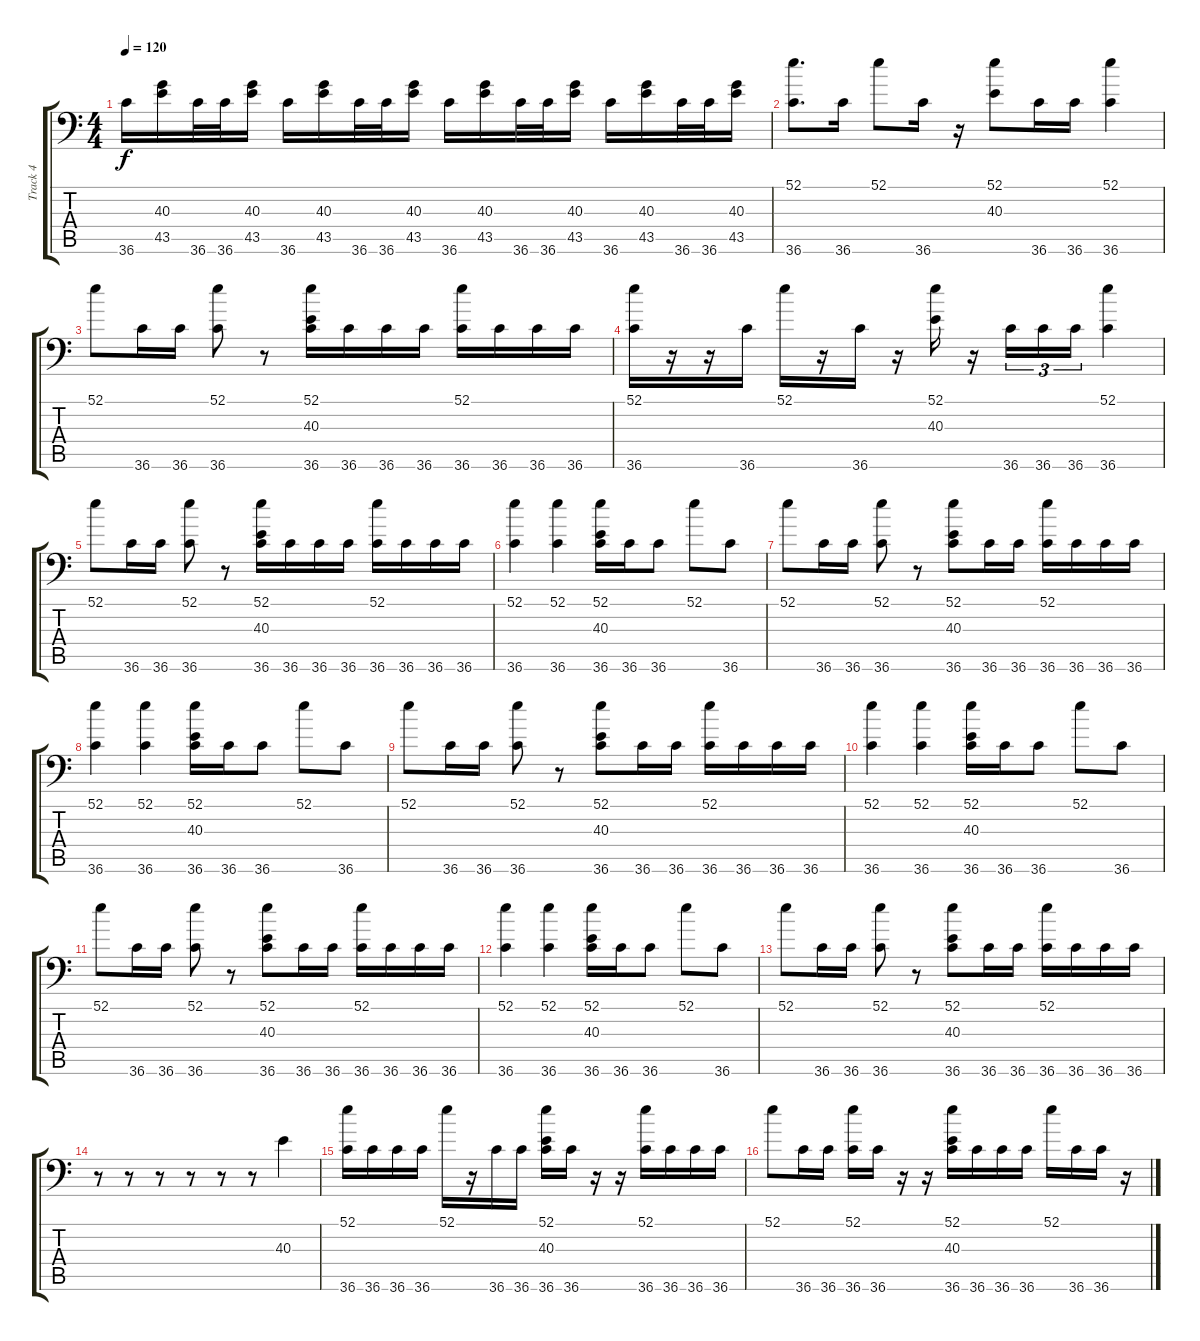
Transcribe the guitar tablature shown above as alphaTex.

\track ("Track 4" "Track 4") {instrument acousticgrandpiano}
\staff {score tabs}
\tuning (C-1 C-1 C-1 C-1 C-1 C-1) {hide}
\ts (4 4)
\tempo 120
\clef f4
\ks c
36.6.16{dy f} (40.3 43.5).16 36.6.32 36.6.32 (40.3 43.5).16 36.6.16 (40.3 43.5).16 36.6.32 36.6.32 (40.3 43.5).16 36.6.16 (40.3 43.5).16 36.6.32 36.6.32 (40.3 43.5).16 36.6.16 (40.3 43.5).16 36.6.32 36.6.32 (40.3 43.5).16 |
(52.1 36.6).8{d} 36.6.16 52.1.8 36.6.16 r.16 (52.1 40.3).8 36.6.16 36.6.16 (52.1 36.6).4 |
52.1.8 36.6.16 36.6.16 (52.1 36.6).8 r.8 (52.1 40.3 36.6).16 36.6.16 36.6.16 36.6.16 (52.1 36.6).16 36.6.16 36.6.16 36.6.16 |
(52.1 36.6).16 r.16 r.16 36.6.16 52.1.16 r.16 36.6.16 r.16 (52.1 40.3).16 r.16 36.6.16{tu (3 2)} 36.6.16{tu (3 2)} 36.6.16{tu (3 2)} (52.1 36.6).4 |
52.1.8 36.6.16 36.6.16 (52.1 36.6).8 r.8 (52.1 40.3 36.6).16 36.6.16 36.6.16 36.6.16 (52.1 36.6).16 36.6.16 36.6.16 36.6.16 |
(52.1 36.6).4 (52.1 36.6).4 (52.1 40.3 36.6).16 36.6.16 36.6.8 52.1.8 36.6.8 |
52.1.8 36.6.16 36.6.16 (52.1 36.6).8 r.8 (52.1 40.3 36.6).8 36.6.16 36.6.16 (52.1 36.6).16 36.6.16 36.6.16 36.6.16 |
(52.1 36.6).4 (52.1 36.6).4 (52.1 40.3 36.6).16 36.6.16 36.6.8 52.1.8 36.6.8 |
52.1.8 36.6.16 36.6.16 (52.1 36.6).8 r.8 (52.1 40.3 36.6).8 36.6.16 36.6.16 (52.1 36.6).16 36.6.16 36.6.16 36.6.16 |
(52.1 36.6).4 (52.1 36.6).4 (52.1 40.3 36.6).16 36.6.16 36.6.8 52.1.8 36.6.8 |
52.1.8 36.6.16 36.6.16 (52.1 36.6).8 r.8 (52.1 40.3 36.6).8 36.6.16 36.6.16 (52.1 36.6).16 36.6.16 36.6.16 36.6.16 |
(52.1 36.6).4 (52.1 36.6).4 (52.1 40.3 36.6).16 36.6.16 36.6.8 52.1.8 36.6.8 |
52.1.8 36.6.16 36.6.16 (52.1 36.6).8 r.8 (52.1 40.3 36.6).8 36.6.16 36.6.16 (52.1 36.6).16 36.6.16 36.6.16 36.6.16 |
r.8 r.8 r.8 r.8 r.8 r.8 40.3.4 |
(52.1 36.6).16 36.6.16 36.6.16 36.6.16 52.1.16 r.16 36.6.16 36.6.16 (52.1 40.3 36.6).16 36.6.16 r.16 r.16 (52.1 36.6).16 36.6.16 36.6.16 36.6.16 |
52.1.8 36.6.16 36.6.16 (52.1 36.6).16 36.6.16 r.16 r.16 (52.1 40.3 36.6).16 36.6.16 36.6.16 36.6.16 52.1.16 36.6.16 36.6.16 r.16
